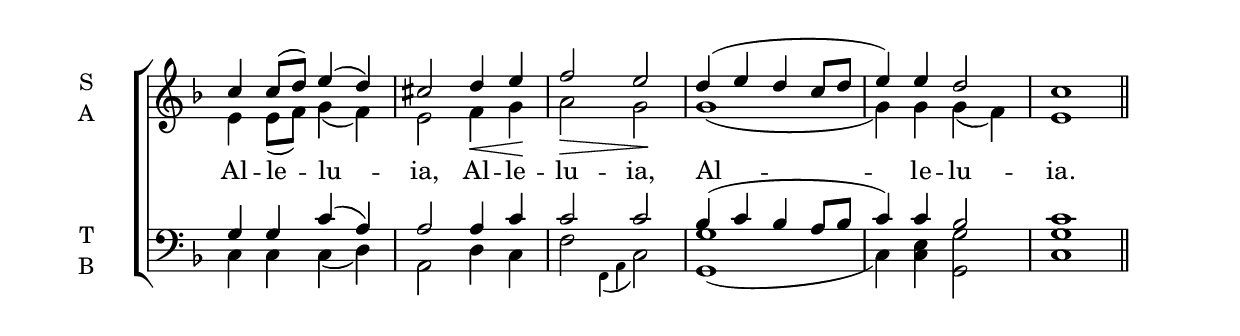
\version "2.18.2"

% Provide an easy way to group a bunch of text together on a breve
% http://lilypond.org/doc/v2.18/Documentation/notation/working-with-ancient-music_002d_002dscenarios-and-solutions
recite = \once \override LyricText.self-alignment-X = #-1


global = {
  \time 4/4
  \key f \major
}

verseOne = \lyricmode {
  Al -- le -- lu -- ia, Al -- le -- lu -- ia, Al -- le -- lu -- ia.
}

soprano = \relative g' {
  \global % Leave these here for key to display
  c4 c8( d) e4( d) cis2 d4 \< e \! f2 \> e \! d4( e d c8 d e4) e d2 c1 \bar "||"
}

alto = \relative g' {
  \global % Leave these here for key to display
  e4 e8( f) g4( f) e2 f4 g a2 g g1( g4) g g( f) e1
}

tenor = \relative c' {
  \global % Leave these here for key to display
  g4 g c( a) a2 a4 c c2 c bes4( c bes a8 bes c4) c bes2 c1
}

bass = \relative f {
  \global % Leave these here for key to display
  c4 c c( d) a2 d4 c f2 \acciaccatura {f,4 a} c2 <g' g,>1( c,4) <e c>4 <g g,>2 <g c,>1
}

\score {
  \new ChoirStaff <<
    \new Staff \with {
      midiInstrument = "choir aahs"
      instrumentName = \markup \center-column { S A }
    } <<
      \new Voice = "soprano" { \voiceOne \soprano }
      \new Voice = "alto" { \voiceTwo \alto }
    >>
    \new Lyrics \with {
      \override VerticalAxisGroup #'staff-affinity = #CENTER
    } \lyricsto "soprano" \verseOne

    \new Staff \with {
      midiInstrument = "choir aahs"
      instrumentName = \markup \center-column { T B }
    } <<
      \clef bass
      \new Voice = "tenor" { \voiceOne \tenor }
      \new Voice = "bass" { \voiceTwo \bass }
    >>
  >>
  \layout {
    \context {
      \Staff
      \remove "Time_signature_engraver"
    }
    \context {
      \Score
      \omit BarNumber
    }
  }
  \midi { \tempo 4 = 120
          \context {
            \Voice
            \remove "Dynamic_performer"
    }
  }
}
